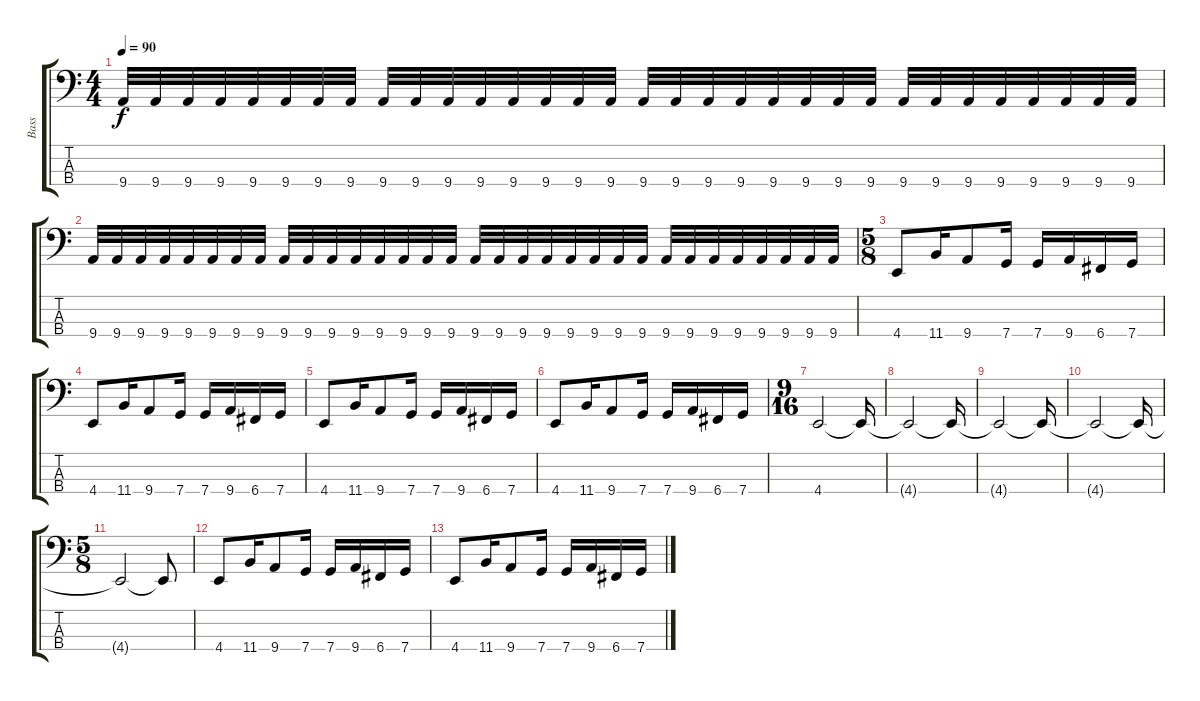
\track ("Bass" "Bass") {instrument electricbasspick}
\staff {score tabs}
\tuning (F2 C2 G1 C1) {hide}
\ts (4 4)
\tempo 90
\clef f4
\ks c
9.4.32{dy f} 9.4.32 9.4.32 9.4.32 9.4.32 9.4.32 9.4.32 9.4.32 9.4.32 9.4.32 9.4.32 9.4.32 9.4.32 9.4.32 9.4.32 9.4.32 9.4.32 9.4.32 9.4.32 9.4.32 9.4.32 9.4.32 9.4.32 9.4.32 9.4.32 9.4.32 9.4.32 9.4.32 9.4.32 9.4.32 9.4.32 9.4.32 |
9.4.32 9.4.32 9.4.32 9.4.32 9.4.32 9.4.32 9.4.32 9.4.32 9.4.32 9.4.32 9.4.32 9.4.32 9.4.32 9.4.32 9.4.32 9.4.32 9.4.32 9.4.32 9.4.32 9.4.32 9.4.32 9.4.32 9.4.32 9.4.32 9.4.32 9.4.32 9.4.32 9.4.32 9.4.32 9.4.32 9.4.32 9.4.32 |
\ts (5 8)
4.4.8 11.4.16 9.4.8 7.4.16 7.4.16 9.4.16 6.4.16 7.4.16 |
4.4.8 11.4.16 9.4.8 7.4.16 7.4.16 9.4.16 6.4.16 7.4.16 |
4.4.8 11.4.16 9.4.8 7.4.16 7.4.16 9.4.16 6.4.16 7.4.16 |
4.4.8 11.4.16 9.4.8 7.4.16 7.4.16 9.4.16 6.4.16 7.4.16 |
\ts (9 16)
4.4.2 4.4{t}.16 |
4.4{t}.2 4.4{t}.16 |
4.4{t}.2 4.4{t}.16 |
4.4{t}.2 4.4{t}.16 |
\ts (5 8)
4.4{t}.2 4.4{t}.8 |
4.4.8 11.4.16 9.4.8 7.4.16 7.4.16 9.4.16 6.4.16 7.4.16 |
4.4.8 11.4.16 9.4.8 7.4.16 7.4.16 9.4.16 6.4.16 7.4.16
